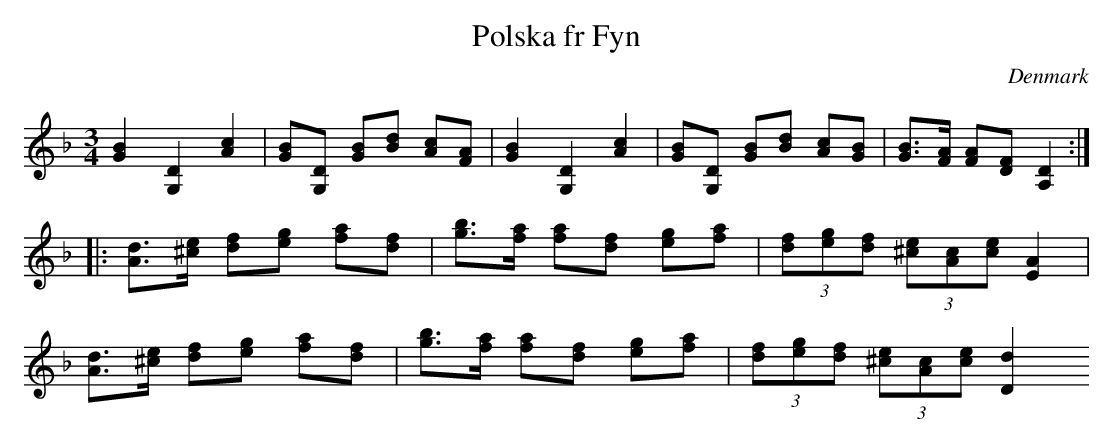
X:1
T:Polska fr Fyn
O:Denmark
M:3/4
K:Dm
[G2B2] [G,2D2] [A2c2] | \
[GB][G,D] [GB][Bd] [Ac][FA] |\
[G2B2] [G,2D2] [A2c2] |\
[GB][G,D] [GB][Bd] [Ac][GB] |\
[GB]>[FA] [FA][DF] [A,2D2] :|
|: \
[Ad]>[^ce] [df][eg] [fa][df] |\
[gb]>[fa] [fa][df] [eg][fa] |\
(3[df][eg][df] (3[^ce][Ac][ce] [E2A2] |
[Ad]>[^ce] [df][eg] [fa][df] |\
[gb]>[fa] [fa][df] [eg][fa] |\
(3[df][eg][df] (3[^ce][Ac][ce] [D2d2]
